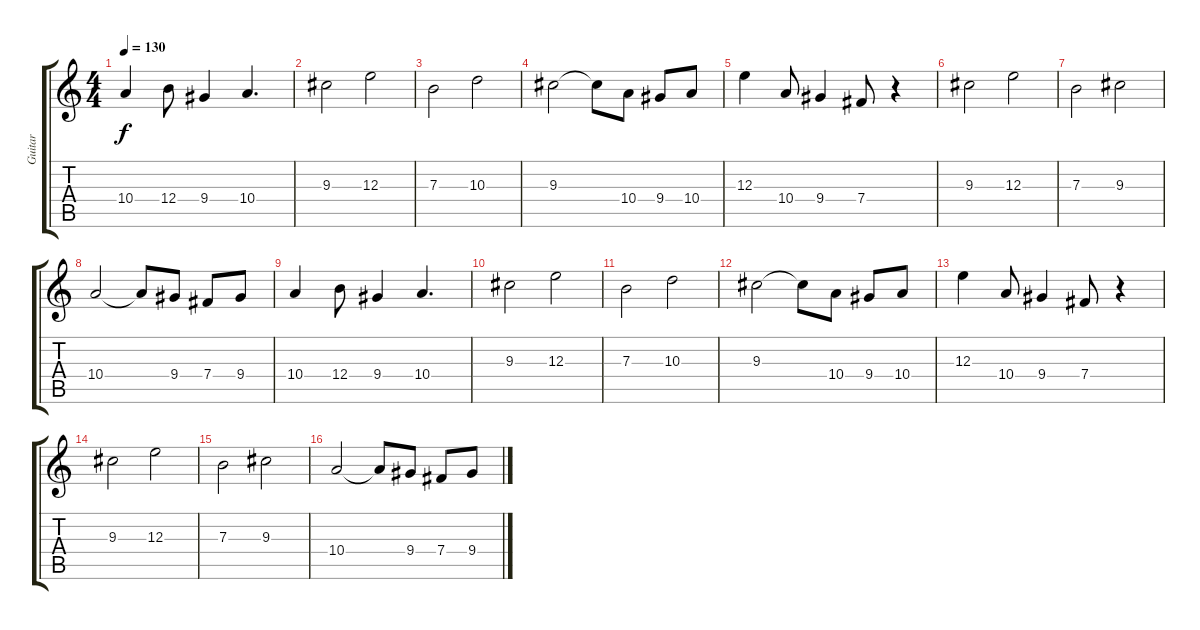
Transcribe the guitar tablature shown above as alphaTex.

\track ("Guitar" "Guitar") {instrument distortionguitar}
\staff {score tabs}
\tuning (Db4 Ab3 E3 B2 Gb2 B1) {hide}
\ts (4 4)
\tempo 130
\clef g2
\ks c
10.4.4{dy f} 12.4.8 9.4.4 10.4.4{d} |
9.3.2 12.3.2 |
7.3.2 10.3.2 |
9.3.2 9.3{t}.8 10.4.8 9.4.8 10.4.8 |
12.3.4 10.4.8 9.4.4 7.4.8 r.4 |
9.3.2 12.3.2 |
7.3.2 9.3.2 |
10.4.2 10.4{t}.8 9.4.8 7.4.8 9.4.8 |
10.4.4 12.4.8 9.4.4 10.4.4{d} |
9.3.2 12.3.2 |
7.3.2 10.3.2 |
9.3.2 9.3{t}.8 10.4.8 9.4.8 10.4.8 |
12.3.4 10.4.8 9.4.4 7.4.8 r.4 |
9.3.2 12.3.2 |
7.3.2 9.3.2 |
10.4.2 10.4{t}.8 9.4.8 7.4.8 9.4.8
